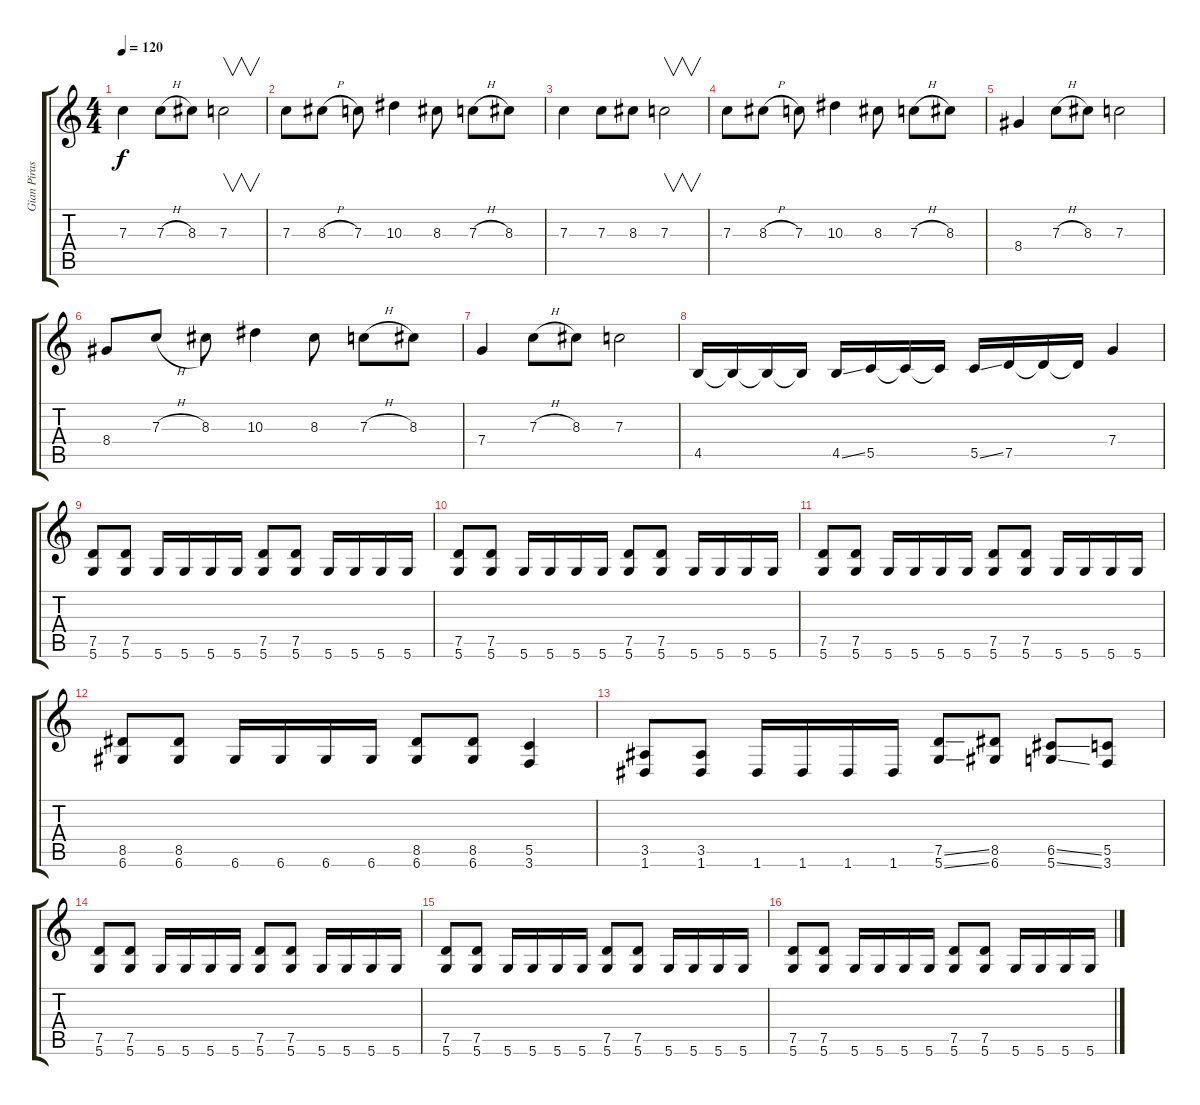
\track ("Gian Piras" "Gian Piras") {instrument distortionguitar}
\staff {score tabs}
\tuning (D4 A3 F3 C3 G2 D2) {hide}
\ts (4 4)
\tempo 120
\clef g2
\ks c
7.3.4{dy f} 7.3{h}.8 8.3.8 7.3.2{v} |
7.3.8 8.3{h}.8 7.3.8 10.3.4 8.3.8 7.3{h}.8 8.3.8 |
7.3.4 7.3.8 8.3.8 7.3.2{v} |
7.3.8 8.3{h}.8 7.3.8 10.3.4 8.3.8 7.3{h}.8 8.3.8 |
8.4.4 7.3{h}.8 8.3.8 7.3.2 |
8.4.8 7.3{h}.8 8.3.8 10.3.4 8.3.8 7.3{h}.8 8.3.8 |
7.4.4 7.3{h}.8 8.3.8 7.3.2 |
4.5.16 4.5{t}.16 4.5{t}.16 4.5{t}.16 4.5{ss}.16 5.5.16 5.5{t}.16 5.5{t}.16 5.5{ss}.16 7.5.16 7.5{t}.16 7.5{t}.16 7.4.4 |
(7.5 5.6).8 (7.5 5.6).8 5.6.16 5.6.16 5.6.16 5.6.16 (7.5 5.6).8 (7.5 5.6).8 5.6.16 5.6.16 5.6.16 5.6.16 |
(7.5 5.6).8 (7.5 5.6).8 5.6.16 5.6.16 5.6.16 5.6.16 (7.5 5.6).8 (7.5 5.6).8 5.6.16 5.6.16 5.6.16 5.6.16 |
(7.5 5.6).8 (7.5 5.6).8 5.6.16 5.6.16 5.6.16 5.6.16 (7.5 5.6).8 (7.5 5.6).8 5.6.16 5.6.16 5.6.16 5.6.16 |
(8.5 6.6).8 (8.5 6.6).8 6.6.16 6.6.16 6.6.16 6.6.16 (8.5 6.6).8 (8.5 6.6).8 (5.5 3.6).4 |
(3.5 1.6).8 (3.5 1.6).8 1.6.16 1.6.16 1.6.16 1.6.16 (7.5{ss} 5.6{ss}).8 (8.5 6.6).8 (6.5{ss} 5.6{ss}).8 (5.5 3.6).8 |
(7.5 5.6).8 (7.5 5.6).8 5.6.16 5.6.16 5.6.16 5.6.16 (7.5 5.6).8 (7.5 5.6).8 5.6.16 5.6.16 5.6.16 5.6.16 |
(7.5 5.6).8 (7.5 5.6).8 5.6.16 5.6.16 5.6.16 5.6.16 (7.5 5.6).8 (7.5 5.6).8 5.6.16 5.6.16 5.6.16 5.6.16 |
(7.5 5.6).8 (7.5 5.6).8 5.6.16 5.6.16 5.6.16 5.6.16 (7.5 5.6).8 (7.5 5.6).8 5.6.16 5.6.16 5.6.16 5.6.16
